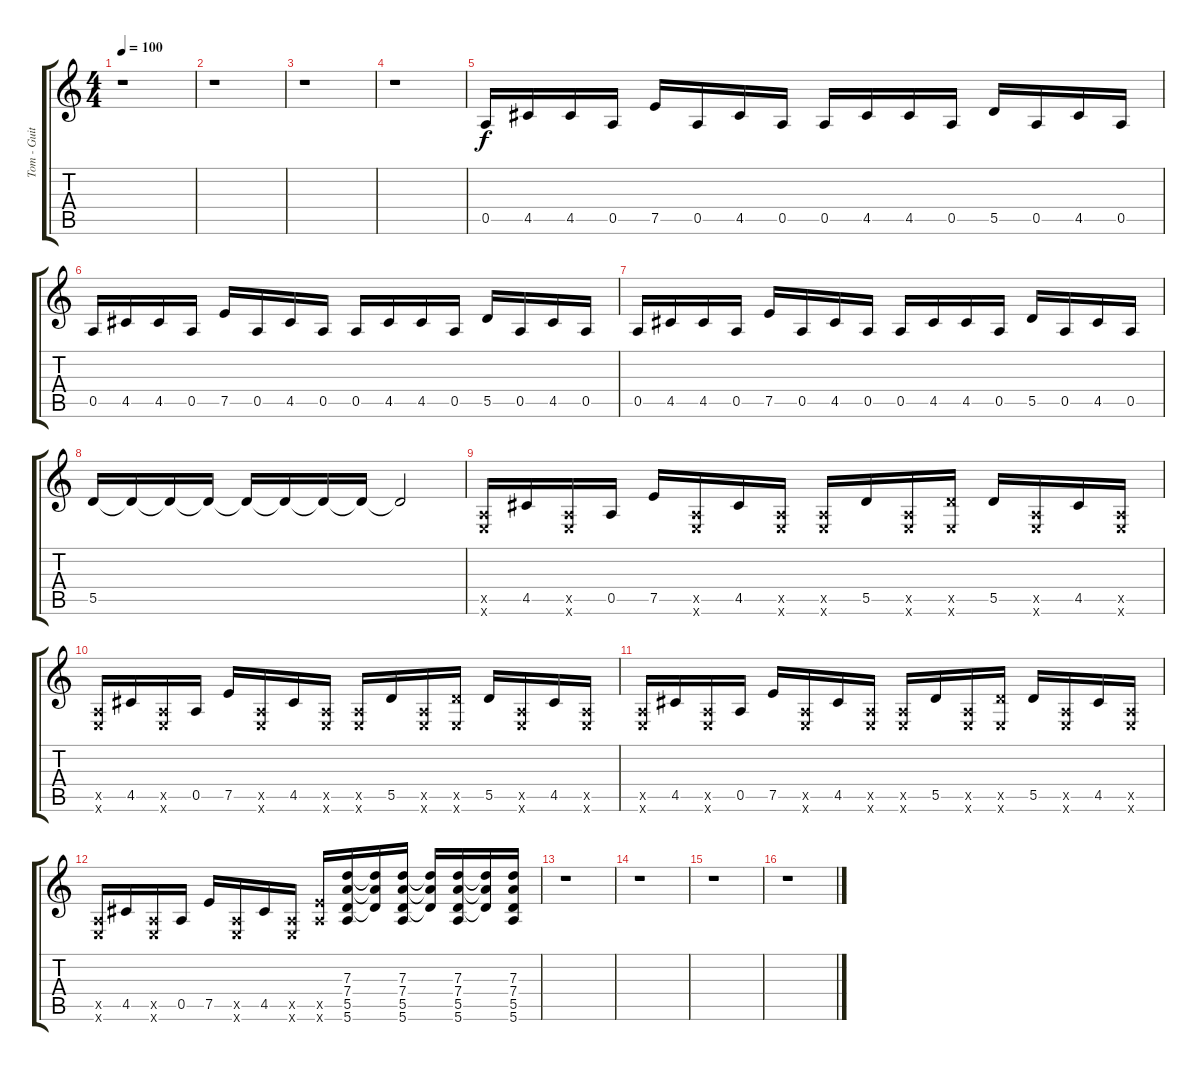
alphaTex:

\track ("Tom - Guitar {Tabbed by Peter B.}" "Tom - Guit") {instrument distortionguitar}
\staff {score tabs}
\tuning (E4 B3 G3 D3 A2 E2) {hide}
\ts (4 4)
\tempo 100
\clef g2
\ks c
r.1{dy f instrument distortionguitar} |
r.1 |
r.1 |
r.1 |
0.5.16{instrument electricguitarclean} 4.5.16 4.5.16 0.5.16 7.5.16 0.5.16 4.5.16 0.5.16 0.5.16 4.5.16 4.5.16 0.5.16 5.5.16 0.5.16 4.5.16 0.5.16 |
0.5.16 4.5.16 4.5.16 0.5.16 7.5.16 0.5.16 4.5.16 0.5.16 0.5.16 4.5.16 4.5.16 0.5.16 5.5.16 0.5.16 4.5.16 0.5.16 |
0.5.16 4.5.16 4.5.16 0.5.16 7.5.16 0.5.16 4.5.16 0.5.16 0.5.16 4.5.16 4.5.16 0.5.16 5.5.16 0.5.16 4.5.16 0.5.16 |
5.5.16 5.5{t}.16 5.5{t}.16 5.5{t}.16 5.5{t}.16 5.5{t}.16 5.5{t}.16 5.5{t}.16 5.5{t}.2 |
(0.5{x} 0.6{x}).16{instrument distortionguitar} 4.5.16 (0.5{x} 0.6{x}).16 0.5.16 7.5.16 (0.5{x} 0.6{x}).16 4.5.16 (0.5{x} 0.6{x}).16 (0.5{x} 0.6{x}).16 5.5.16 (0.5{x} 0.6{x}).16 (5.5{x} 0.6{x}).16 5.5.16 (0.5{x} 0.6{x}).16 4.5.16 (0.5{x} 0.6{x}).16 |
(0.5{x} 0.6{x}).16{instrument distortionguitar} 4.5.16 (0.5{x} 0.6{x}).16 0.5.16 7.5.16 (0.5{x} 0.6{x}).16 4.5.16 (0.5{x} 0.6{x}).16 (0.5{x} 0.6{x}).16 5.5.16 (0.5{x} 0.6{x}).16 (5.5{x} 0.6{x}).16 5.5.16 (0.5{x} 0.6{x}).16 4.5.16 (0.5{x} 0.6{x}).16 |
(0.5{x} 0.6{x}).16{instrument distortionguitar} 4.5.16 (0.5{x} 0.6{x}).16 0.5.16 7.5.16 (0.5{x} 0.6{x}).16 4.5.16 (0.5{x} 0.6{x}).16 (0.5{x} 0.6{x}).16 5.5.16 (0.5{x} 0.6{x}).16 (5.5{x} 0.6{x}).16 5.5.16 (0.5{x} 0.6{x}).16 4.5.16 (0.5{x} 0.6{x}).16 |
(0.5{x} 0.6{x}).16{instrument distortionguitar} 4.5.16 (0.5{x} 0.6{x}).16 0.5.16 7.5.16 (0.5{x} 0.6{x}).16 4.5.16 (0.5{x} 0.6{x}).16 (7.5{x} 5.6{x}).16 (7.3 7.4 5.5 5.6).16 (7.3{t} 7.4{t} 5.5{t}).16 (7.3 7.4 5.5 5.6).16 (7.3{t} 7.4{t} 5.5{t}).16 (7.3 7.4 5.5 5.6).16 (7.3{t} 7.4{t} 5.5{t}).16 (7.3 7.4 5.5 5.6).16 |
r.1 |
r.1 |
r.1 |
r.1
